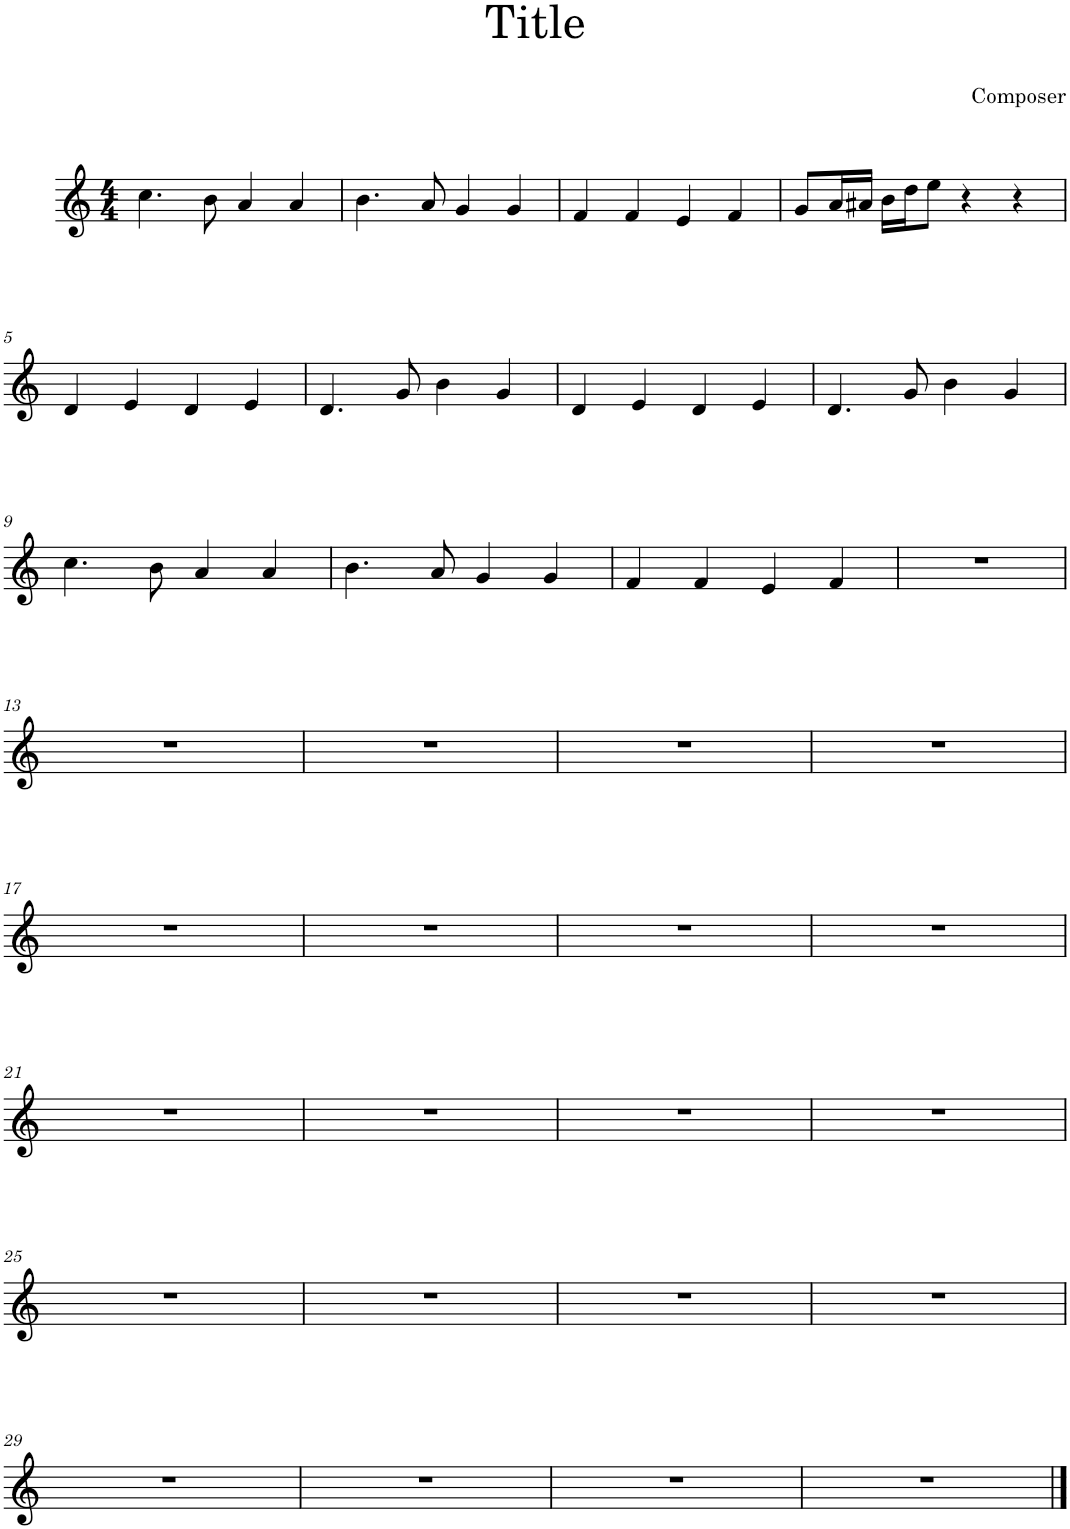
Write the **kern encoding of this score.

**kern
*part1
*staff1
*I"Piano
*I'Pno.
*clefG2
*k[]
*M4/4
=1
4.cc\
8b\
4a/
4a/
=2
4.b\
8a/
4g/
4g/
=3
4f/
4f/
4e/
4f/
=4
8g/L
16a/L
16a#X/JJ
16b\LL
16dd\J
8ee\J
4r
4r
!!LO:LB:g=z
=5
4d/
4e/
4d/
4e/
=6
4.d/
8g/
4b\
4g/
=7
4d/
4e/
4d/
4e/
=8
4.d/
8g/
4b\
4g/
!!LO:LB:g=z
=9
4.cc\
8b\
4a/
4a/
=10
4.b\
8a/
4g/
4g/
=11
4f/
4f/
4e/
4f/
=12
1r
!!LO:LB:g=z
=13
1r
=14
1r
=15
1r
=16
1r
!!LO:LB:g=z
=17
1r
=18
1r
=19
1r
=20
1r
!!LO:LB:g=z
=21
1r
=22
1r
=23
1r
=24
1r
!!LO:LB:g=z
=25
1r
=26
1r
=27
1r
=28
1r
!!LO:LB:g=z
=29
1r
=30
1r
=31
1r
=32
1r
==
*-
